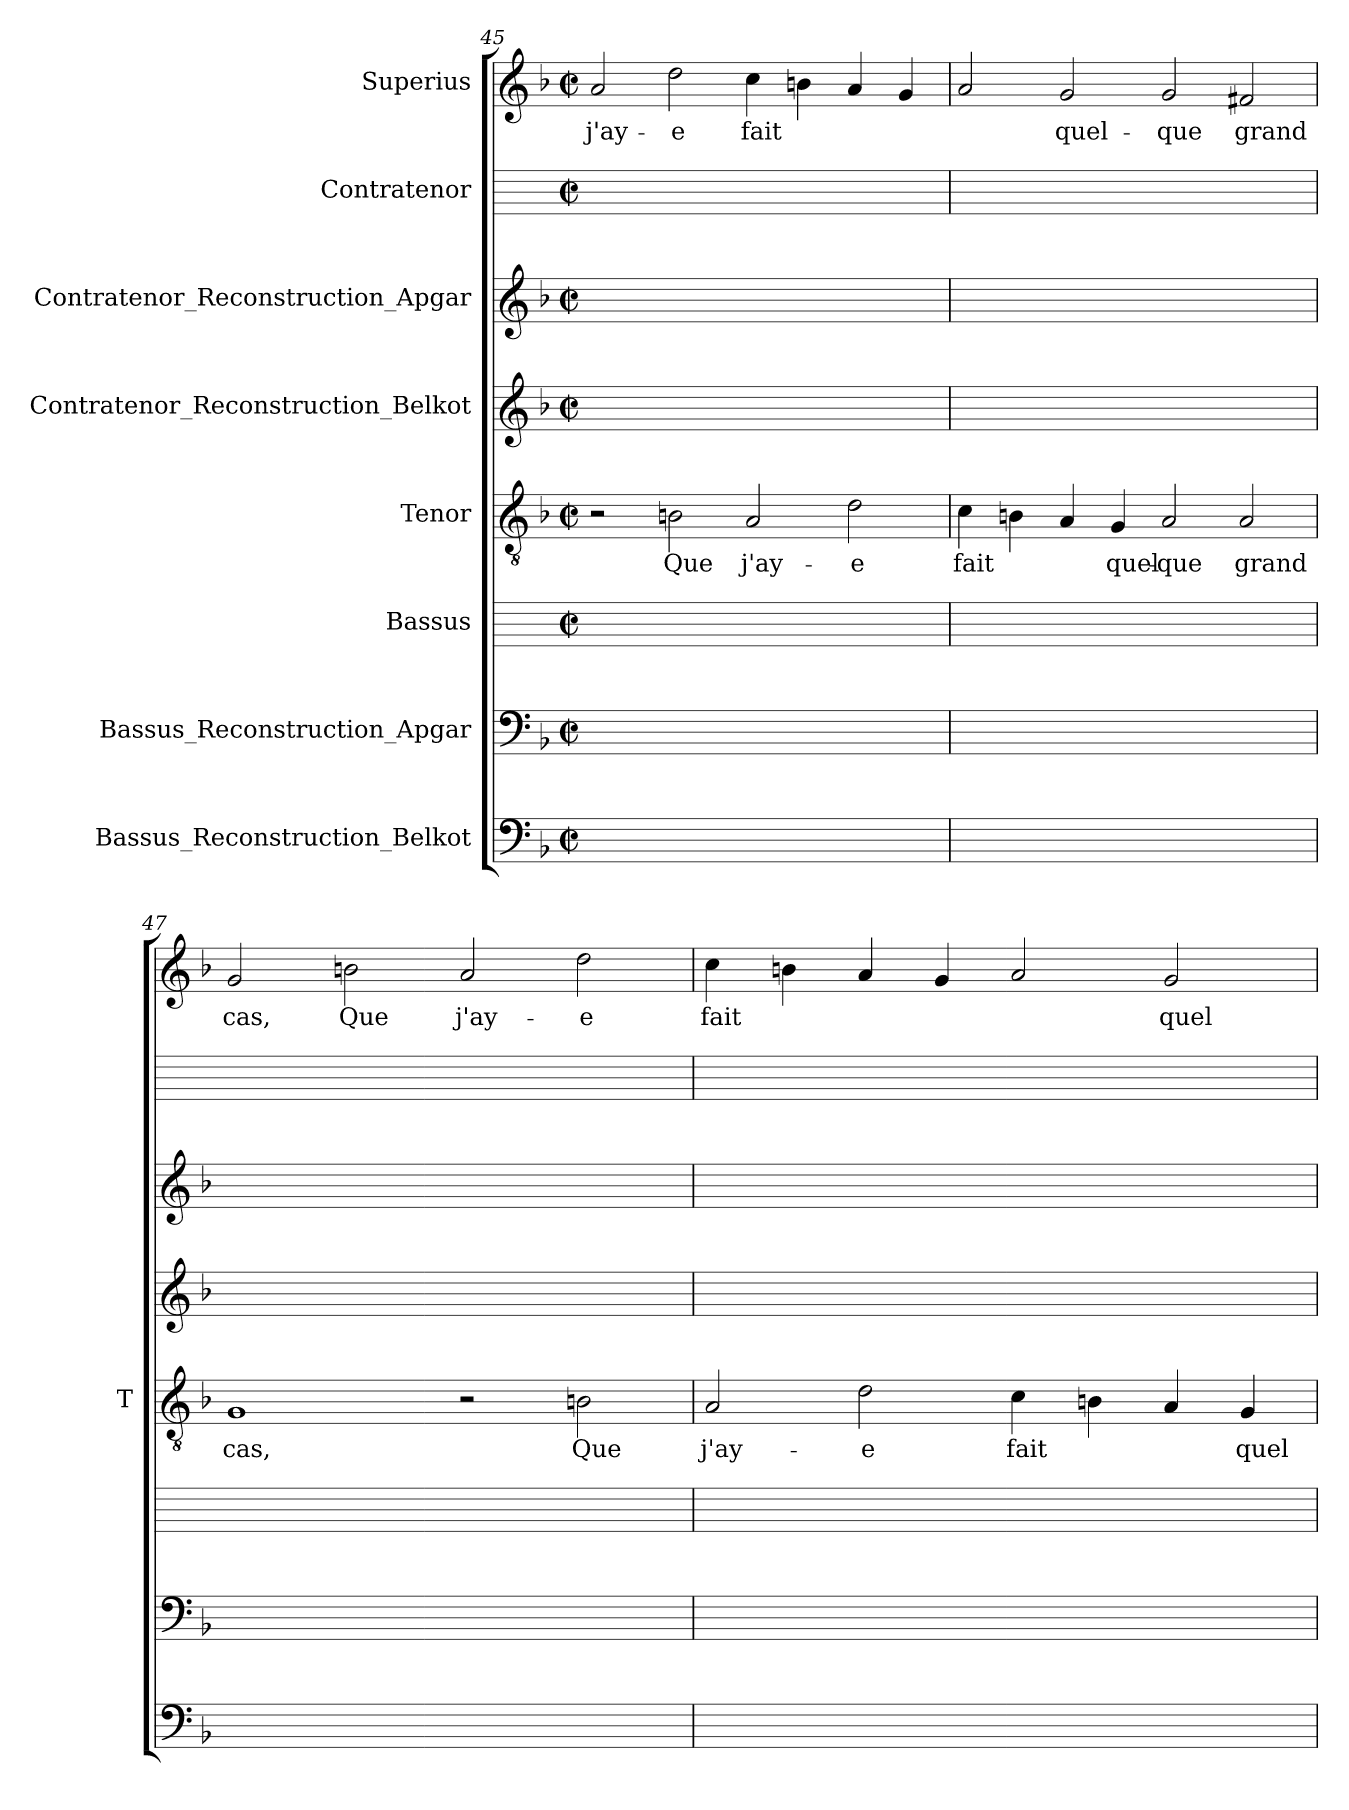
**kern	**kern	**kern	**kern	**text	**kern	**kern	**kern	**kern	**text
*part8	*part7	*part6	*part5	*part5	*part4	*part3	*part2	*part1	*part1
*staff8	*staff7	*staff6	*staff5	*staff5	*staff4	*staff3	*staff2	*staff1	*staff1
*I"Bassus_Reconstruction_Belkot	*I"Bassus_Reconstruction_Apgar	*I"Bassus	*I"Tenor	*	*I"Contratenor_Reconstruction_Belkot	*I"Contratenor_Reconstruction_Apgar	*I"Contratenor	*I"Superius	*
*	*	*	*I'T	*	*	*	*	*	*
!!LO:PB:g=z
*clefF4	*clefF4	*	*clefGv2	*	*clefG2	*clefG2	*	*clefG2	*
*k[b-]	*k[b-]	*	*k[b-]	*	*k[b-]	*k[b-]	*	*k[b-]	*
*F:	*F:	*	*F:	*	*F:	*F:	*	*F:	*
*M2/2	*M2/2	*M2/2	*M2/2	*	*M2/2	*M2/2	*M2/2	*M2/2	*
*met(c|)	*met(c|)	*met(c|)	*met(c|)	*	*met(c|)	*met(c|)	*met(c|)	*met(c|)	*
=45	=45	=45	=45	=45	=45	=45	=45	=45	=45
0ryy	0ryy	0ryy	2r	.	0ryy	0ryy	0ryy	2a	j'ay-
.	.	.	2B	-Que	.	.	.	2dd	-e
.	.	.	2A	j'ay-	.	.	.	4cc	-fait
.	.	.	.	.	.	.	.	4b	.
.	.	.	2d	-e	.	.	.	4a	.
.	.	.	.	.	.	.	.	4g	.
=46	=46	=46	=46	=46	=46	=46	=46	=46	=46
0ryy	0ryy	0ryy	4c	-fait	0ryy	0ryy	0ryy	2a	.
.	.	.	4B	.	.	.	.	.	.
.	.	.	4A	.	.	.	.	2g	quel-
.	.	.	4G	quel-	.	.	.	.	.
.	.	.	2A	-que	.	.	.	2g	-que
.	.	.	2A	-grand	.	.	.	2f#X	-grand
=47	=47	=47	=47	=47	=47	=47	=47	=47	=47
0ryy	0ryy	0ryy	1G	-cas,	0ryy	0ryy	0ryy	2g	-cas,
.	.	.	.	.	.	.	.	2b	-Que
.	.	.	2r	.	.	.	.	2a	j'ay-
.	.	.	2B	-Que	.	.	.	2dd	-e
!!LO:PB:g=z
=48	=48	=48	=48	=48	=48	=48	=48	=48	=48
0ryy	0ryy	0ryy	2A	j'ay-	0ryy	0ryy	0ryy	4cc	-fait
.	.	.	.	.	.	.	.	4b	.
.	.	.	2d	-e	.	.	.	4a	.
.	.	.	.	.	.	.	.	4g	.
.	.	.	4c	-fait	.	.	.	2a	.
.	.	.	4B	.	.	.	.	.	.
.	.	.	4A	.	.	.	.	2g	quel-
.	.	.	4G	quel-	.	.	.	.	.
=	=	=	=	=	=	=	=	=	=
*-	*-	*-	*-	*-	*-	*-	*-	*-	*-
